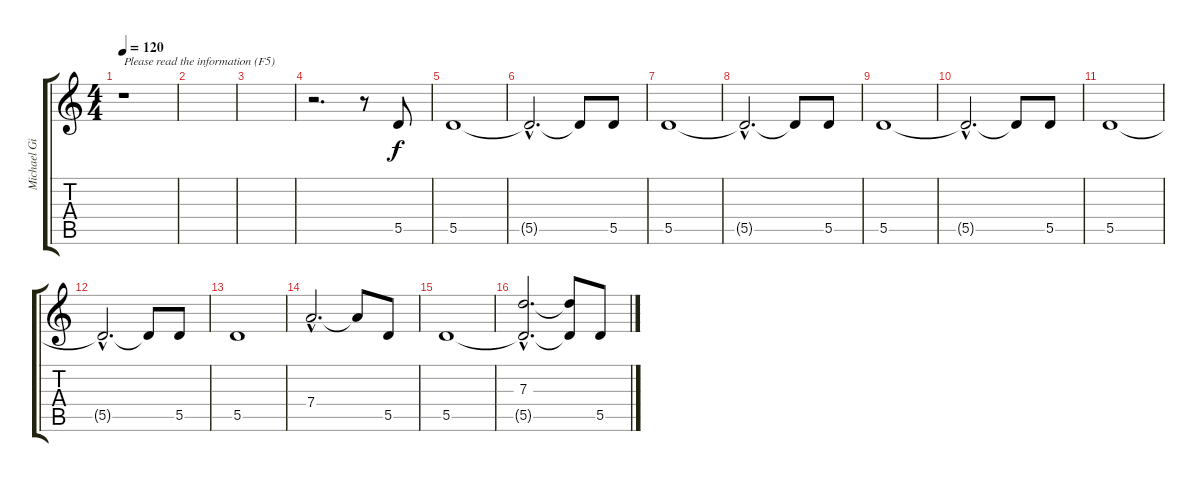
\track ("Michael Gilbert" "Michael Gi") {instrument distortionguitar}
\staff {score tabs}
\tuning (E4 B3 G3 D3 A2 E2) {hide}
\ts (4 4)
\tempo 120
\clef g2
\ks c
r.1{txt "Please read the information (F5)" dy f instrument distortionguitar} |
|
|
r.2{d} r.8 5.5.8 |
5.5.1 |
5.5{hac t}.2{d} 5.5{t}.8 5.5.8 |
5.5.1 |
5.5{hac t}.2{d} 5.5{t}.8 5.5.8 |
5.5.1 |
5.5{hac t}.2{d} 5.5{t}.8 5.5.8 |
5.5.1 |
5.5{hac t}.2{d} 5.5{t}.8 5.5.8 |
5.5.1 |
7.4{hac}.2{d} 7.4{t}.8 5.5.8 |
5.5.1 |
(7.3{hac} 5.5{hac t}).2{d} (7.3{t} 5.5{t}).8 5.5.8
